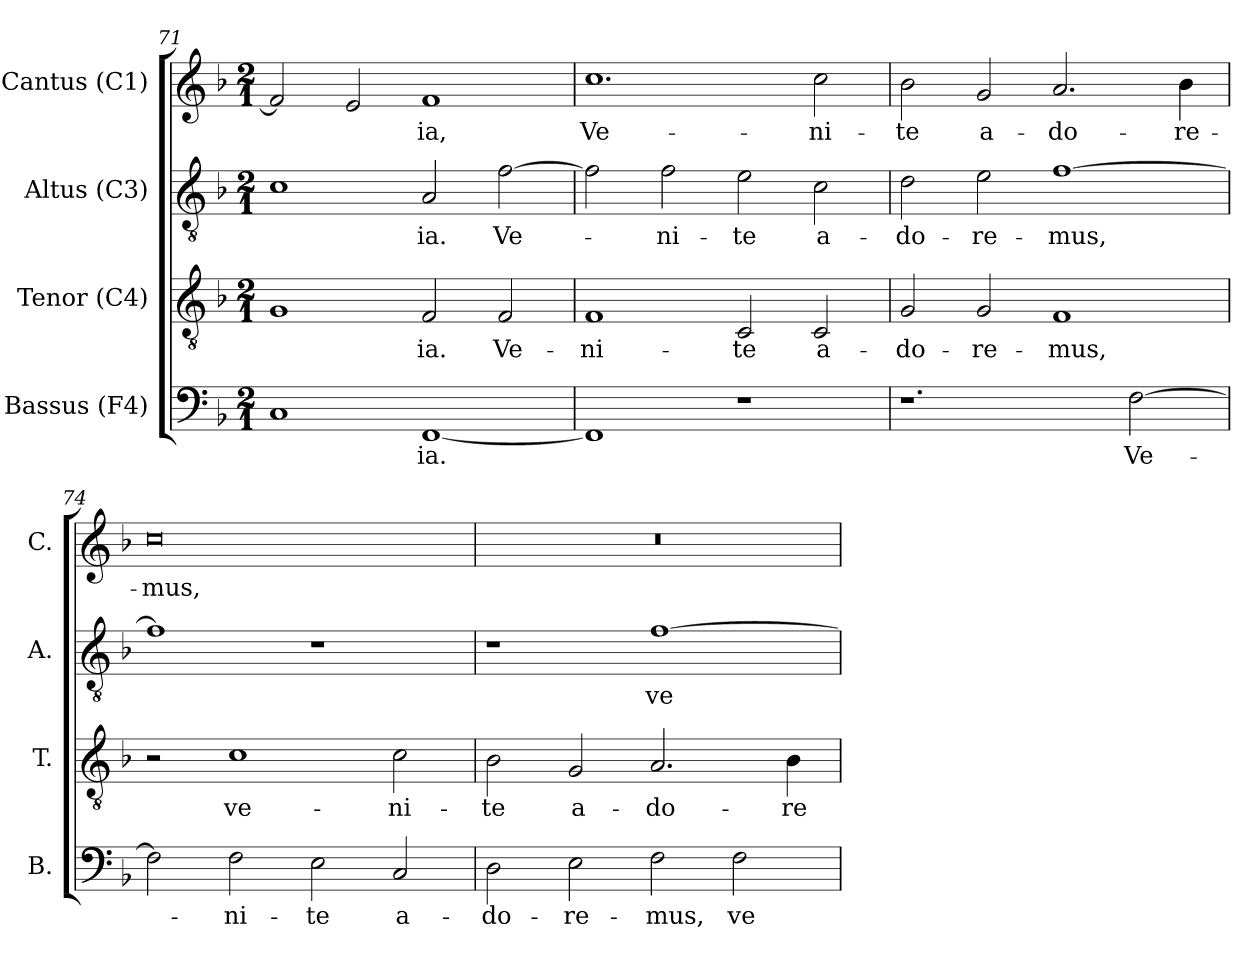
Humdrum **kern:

**kern	**text	**kern	**text	**kern	**text	**kern	**text
*part4	*part4	*part3	*part3	*part2	*part2	*part1	*part1
*staff4	*staff4	*staff3	*staff3	*staff2	*staff2	*staff1	*staff1
*I"Bassus (F4)	*	*I"Tenor (C4)	*	*I"Altus (C3)	*	*I"Cantus (C1)	*
*I'B.	*	*I'T.	*	*I'A.	*	*I'C.	*
*clefF4	*	*clefGv2	*	*clefGv2	*	*clefG2	*
*	*	*ITrd7c12	*	*ITrd7c12	*	*	*
*k[b-]	*	*k[b-]	*	*k[b-]	*	*k[b-]	*
*F:	*	*F:	*	*F:	*	*F:	*
*M2/1	*	*M2/1	*	*M2/1	*	*M2/1	*
=71	=71	=71	=71	=71	=71	=71	=71
1Ci	.	1GGi	.	1Ci	.	2fi/]	.
.	.	.	.	.	.	2ei/	.
!	!LO:LY:b:color=#000000	!	!	!	!	!	!
!	!	!	!LO:LY:b:color=#000000	!	!	!	!
!	!	!	!	!	!LO:LY:b:color=#000000	!	!
!	!	!	!	!	!	!	!LO:LY:b:color=#000000
[1FFi	-ia.	2FFi/	-ia.	2AAi/	-ia.	1fi	-ia,
!	!	!	!LO:LY:b:color=#000000	!	!	!	!
!	!	!	!	!	!LO:LY:b:color=#000000	!	!
.	.	2FFi/	Ve-	[2Fi\	Ve-	.	.
!!LO:LB:g=z
=72	=72	=72	=72	=72	=72	=72	=72
!	!	!	!LO:LY:b:color=#000000	!	!	!	!
!	!	!	!	!	!	!	!LO:LY:b:color=#000000
1FFi]	.	1FFi	-ni-	2Fi\]	.	1.cci	Ve-
!	!	!	!	!	!LO:LY:b:color=#000000	!	!
.	.	.	.	2Fi\	-ni-	.	.
!	!	!	!LO:LY:b:color=#000000	!	!	!	!
!	!	!	!	!	!LO:LY:b:color=#000000	!	!
1r	.	2CCi/	-te	2Ei\	-te	.	.
!	!	!	!LO:LY:b:color=#000000	!	!	!	!
!	!	!	!	!	!LO:LY:b:color=#000000	!	!
!	!	!	!	!	!	!	!LO:LY:b:color=#000000
.	.	2CCi/	a-	2Ci\	a-	2cci\	-ni-
=73	=73	=73	=73	=73	=73	=73	=73
!	!	!	!LO:LY:b:color=#000000	!	!	!	!
!	!	!	!	!	!LO:LY:b:color=#000000	!	!
!	!	!	!	!	!	!	!LO:LY:b:color=#000000
1.r	.	2GGi/	-do-	2Di\	-do-	2b-i\	-te
!	!	!	!LO:LY:b:color=#000000	!	!	!	!
!	!	!	!	!	!LO:LY:b:color=#000000	!	!
!	!	!	!	!	!	!	!LO:LY:b:color=#000000
.	.	2GGi/	-re-	2Ei\	-re-	2gi/	a-
!	!	!	!LO:LY:b:color=#000000	!	!	!	!
!	!	!	!	!	!LO:LY:b:color=#000000	!	!
!	!	!	!	!	!	!	!LO:LY:b:color=#000000
.	.	1FFi	-mus,	[1Fi	-mus,	2.ai/	-do-
!	!LO:LY:b:color=#000000	!	!	!	!	!	!
[2Fi\	Ve-	.	.	.	.	.	.
!	!	!	!	!	!	!	!LO:LY:b:color=#000000
.	.	.	.	.	.	4b-i\	-re-
=74	=74	=74	=74	=74	=74	=74	=74
!	!	!	!	!	!	!	!LO:LY:b:color=#000000
2Fi\]	.	2r	.	1Fi]	.	0cci	-mus,
!	!LO:LY:b:color=#000000	!	!	!	!	!	!
!	!	!	!LO:LY:b:color=#000000	!	!	!	!
2Fi\	-ni-	1Ci	ve-	.	.	.	.
!	!LO:LY:b:color=#000000	!	!	!	!	!	!
2Ei\	-te	.	.	1r	.	.	.
!	!LO:LY:b:color=#000000	!	!	!	!	!	!
!	!	!	!LO:LY:b:color=#000000	!	!	!	!
2Ci/	a-	2Ci\	-ni-	.	.	.	.
=75	=75	=75	=75	=75	=75	=75	=75
!	!LO:LY:b:color=#000000	!	!	!	!	!	!
!	!	!	!LO:LY:b:color=#000000	!	!	!LO:N:vis=1	!
2Di\	-do-	2BB-i\	-te	1r	.	0r	.
!	!LO:LY:b:color=#000000	!	!	!	!	!	!
!	!	!	!LO:LY:b:color=#000000	!	!	!	!
2Ei\	-re-	2GGi/	a-	.	.	.	.
!	!LO:LY:b:color=#000000	!	!	!	!	!	!
!	!	!	!LO:LY:b:color=#000000	!	!	!	!
!	!	!	!	!	!LO:LY:b:color=#000000	!	!
2Fi\	-mus,	2.AAi/	-do-	[1Fi	ve-	.	.
!	!LO:LY:b:color=#000000	!	!	!	!	!	!
2Fi\	ve-	.	.	.	.	.	.
!	!	!	!LO:LY:b:color=#000000	!	!	!	!
.	.	4BB-i\	-re-	.	.	.	.
=	=	=	=	=	=	=	=
*-	*-	*-	*-	*-	*-	*-	*-
